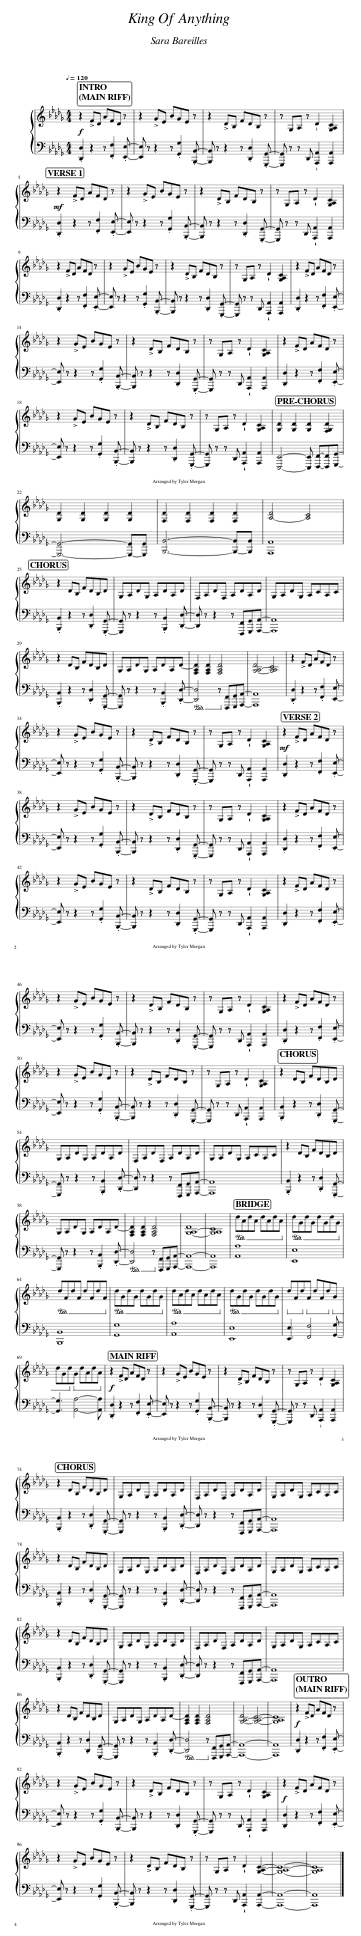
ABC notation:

X:1
%%score { 1 | 2 }
L:1/8
Q:1/4=120
M:4/4
I:linebreak $
K:Db
V:1 treble
V:2 bass
V:1
!f! z2 !>!FD AFD z | z2 !>!GE BGE z | z2 !>!DB, FDB, z | z G,A, z !wedge!D2 [G,A,C]2 |$!mf! z2 !>!FD AFD z | %5
 z2 !>!GE BGE z | z2 !>!DB, FDB, z | z G,A, z !wedge!D2 [G,A,C]2 |$ z2 !>!FD AFD z | z2 !>!GE BGE z | %10
 z2 !>!DB, FDB, z | z G,A, z !wedge!D2 [G,A,C]2 | z2 !>!FD AFD z |$ z2 !>!GE BGE z | z2 !>!DB, FDB, z | %15
 z G,A, z !wedge!D2 [G,A,C]2 | z2 !>!FD AFD z |$ z2 !>!GE BGE z | z2 !>!DB, FDB, z | z G,A, z !wedge!D2 [G,A,C]2 | %20
 [G,D]2 [G,D]2 [G,D]2 [F,G,D]2 |$ [G,D]2 [G,D]2 [G,D]2 [G,D]2 | [F,D]2 [F,D]2 [F,D]2 [F,D]2 | [A,-D]4 [A,C]4 |$ z2 DB, FDB,D | %25
 G,A,DG, A,DA,D | F,A,DF, A,DA,D | G,A,DG, A,CA,C |$ z2 DB, FDB,D | G,A,DG, A,DA,D- | %30
 [F,A,D]2 [F,A,D]2 [F,A,D]4 | [G,-A,-D]4 [G,A,C]4 | z2 !>!FD AFD z |$ z2 !>!GE BGE z | z2 !>!DB, FDB, z | %35
 z G,A, z !wedge!D2 [G,A,C]2 |!mf! z2 !>!FD AFD z |$ z2 !>!GE BGE z | z2 !>!DB, FDB, z | z G,A, z !wedge!D2 [G,A,C]2 | %40
 z2 !>!FD AFD z |$ z2 !>!GE BGE z | z2 !>!DB, FDB, z | z G,A, z !wedge!D2 [G,A,C]2 | z2 !>!FD AFD z |$ %45
 z2 !>!GE BGE z | z2 !>!DB, FDB, z | z G,A, z !wedge!D2 [G,A,C]2 | z2 !>!FD AFD z |$ z2 !>!GE BGE z | %50
 z2 !>!DB, FDB, z | z G,A, z !wedge!D2 [G,A,C]2 | z2 DB, FDB,D |$ G,A,DG, A,DA,D | F,A,DF, A,DA,D | %55
 G,A,DG, A,CA,C | z2 DB, FDB,D |$ G,A,DG, A,DA,D- | [F,A,D]2 [F,A,D]2 [F,A,D]4 | [G,-A,-D]8 | %60
 [G,A,C]8 | dAdA dAdA | dGdG dGdG |$ dFdF dFdF | dGdG dGdG | %65
 dAdA dAdA | dGdG dGdG | dFdF dFdG |$ dGdG dAdA |!f! z2 !>!FD AFD z | %70
 z2 !>!GE BGE z | z2 !>!DB, FDB, z | z G,A, z !wedge!D2 [G,A,C]2 |$ z2 DB, FDB,D | G,A,DG, A,DA,D | %75
 F,A,DF, A,DA,D | G,A,DG, A,CA,C |$ z2 DB, FDB,D | G,A,DG, A,DA,D | F,A,DF, A,DA,D | %80
 G,A,DG, A,CA,C |$ z2 DB, FDB,D | G,A,DG, A,DA,D | F,A,DF, A,DA,D | G,A,DG, A,CA,C |$ %85
 z2 DB, FDB,D | G,A,DG, A,DA,D- | [F,A,D]2 [F,A,D]2 [F,A,D]4 | [G,-A,-D]4 [G,A,C]4- | [G,A,C]8 | %90
!f! z2 !>!FD AFD z |$ z2 !>!GE BGE z | z2 !>!DB, FDB, z | z G,A, z !wedge!D2 [G,A,C]2 |!f! z2 !>!FD AFD z |$ %95
 z2 !>!GE BGE z | z2 !>!DB, FDB, z | z G,A, z !wedge!D2 [G,A,C]2- | [G,A,C]8- | [G,A,C]8 |] %100
V:2
 .[D,,D,]2 z2 z .[F,,F,]2 .[E,,E,]- | [E,,E,] z z2 z .[G,,G,]2 .[B,,,B,,]- | [B,,,B,,] z z2 z .[D,,D,]2 .[G,,,G,,]- | [G,,,G,,] z z D,, !wedge![A,,,A,,]2 [A,,,A,,]2 |$ .[D,,D,]2 z2 z .[F,,F,]2 .[E,,E,]- | %5
 [E,,E,] z z2 z .[G,,G,]2 .[B,,,B,,]- | [B,,,B,,] z z2 z .[D,,D,]2 .[G,,,G,,]- | [G,,,G,,] z z D,, !wedge![A,,,A,,]2 [A,,,A,,]2 |$ .[D,,D,]2 z2 z .[F,,F,]2 .[E,,E,]- | [E,,E,] z z2 z .[G,,G,]2 .[B,,,B,,]- | %10
 [B,,,B,,] z z2 z .[D,,D,]2 .[G,,,G,,]- | [G,,,G,,] z z D,, !wedge![A,,,A,,]2 [A,,,A,,]2 | .[D,,D,]2 z2 z .[F,,F,]2 .[E,,E,]- |$ [E,,E,] z z2 z .[G,,G,]2 .[B,,,B,,]- | [B,,,B,,] z z2 z .[D,,D,]2 .[G,,,G,,]- | %15
 [G,,,G,,] z z D,, !wedge![A,,,A,,]2 [A,,,A,,]2 | .[D,,D,]2 z2 z .[F,,F,]2 .[E,,E,]- |$ [E,,E,] z z2 z .[G,,G,]2 .[B,,,B,,]- | [B,,,B,,] z z2 z .[D,,D,]2 .[G,,,G,,]- | [G,,,G,,] z z D,, !wedge![A,,,A,,]2 [A,,,A,,]2 | %20
 [E,,,E,,]4- [E,,,E,,] [F,,,F,,]-[F,,,F,,][G,,,G,,]- |$ [G,,,G,,]6- [G,,,-G,,][G,,,G,,] | [B,,,B,,]6- [B,,,-B,,][B,,,B,,] | [A,,,A,,]8 |$ .[B,,,B,,]2 z2 z .[D,,D,]2 .[G,,,G,,]- | %25
 [G,,,G,,] z z2 z .[B,,,B,,]2 .[D,,D,]- | [D,,D,] z z2 z [F,,,F,,][G,,,G,,][A,,,A,,]- | [A,,,A,,]8 |$ .[B,,,B,,]2 z2 z .[D,,D,]2 .[G,,,G,,]- | [G,,,G,,] z z2 z .[B,,,B,,]2 .[D,,D,]- | %30
!ped! [D,,D,]4 z!ped-up! [F,,,F,,][G,,,G,,][A,,,A,,]- | [A,,,A,,]8 | .[D,,D,]2 z2 z .[F,,F,]2 .[E,,E,]- |$ [E,,E,] z z2 z .[G,,G,]2 .[B,,,B,,]- | [B,,,B,,] z z2 z .[D,,D,]2 .[G,,,G,,]- | %35
 [G,,,G,,] z z D,, !wedge![A,,,A,,]2 [A,,,A,,]2 | .[D,,D,]2 z2 z .[F,,F,]2 .[E,,E,]- |$ [E,,E,] z z2 z .[G,,G,]2 .[B,,,B,,]- | [B,,,B,,] z z2 z .[D,,D,]2 .[G,,,G,,]- | [G,,,G,,] z z D,, !wedge![A,,,A,,]2 [A,,,A,,]2 | %40
 .[D,,D,]2 z2 z .[F,,F,]2 .[E,,E,]- |$ [E,,E,] z z2 z .[G,,G,]2 .[B,,,B,,]- | [B,,,B,,] z z2 z .[D,,D,]2 .[G,,,G,,]- | [G,,,G,,] z z D,, !wedge![A,,,A,,]2 [A,,,A,,]2 | .[D,,D,]2 z2 z .[F,,F,]2 .[E,,E,]- |$ %45
 [E,,E,] z z2 z .[G,,G,]2 .[B,,,B,,]- | [B,,,B,,] z z2 z .[D,,D,]2 .[G,,,G,,]- | [G,,,G,,] z z D,, !wedge![A,,,A,,]2 [A,,,A,,]2 | .[D,,D,]2 z2 z .[F,,F,]2 .[E,,E,]- |$ [E,,E,] z z2 z .[G,,G,]2 .[B,,,B,,]- | %50
 [B,,,B,,] z z2 z .[D,,D,]2 .[G,,,G,,]- | [G,,,G,,] z z D,, !wedge![A,,,A,,]2 [A,,,A,,]2 | .[B,,,B,,]2 z2 z .[D,,D,]2 .[G,,,G,,]- |$ [G,,,G,,] z z2 z .[B,,,B,,]2 .[D,,D,]- | [D,,D,] z z2 z [F,,,F,,][G,,,G,,][A,,,A,,]- | %55
 [A,,,A,,]8 | .[B,,,B,,]2 z2 z .[D,,D,]2 .[G,,,G,,]- |$ [G,,,G,,] z z2 z .[B,,,B,,]2 .[D,,D,]- |!ped! [D,,D,]4 z!ped-up! [F,,,F,,][G,,,G,,][A,,,A,,]- | [A,,,A,,]8- | %60
 [A,,,A,,]8 |!ped! [A,,A,]8!ped-up! |!ped! [E,,E,]8!ped-up! |$!ped! [B,,,B,,]8!ped-up! |!ped! [G,,G,]8!ped-up! | %65
!ped! [A,,A,]8!ped-up! |!ped! [E,,E,]8!ped-up! |!ped! [E,,E,]3!ped-up!!ped! [F,,F,]4!ped-up!!ped! [G,,G,]- |$ [G,,G,]3!ped-up!!ped! [A,,A,]4- [A,,A,]!ped-up! | .[D,,D,]2 z2 z .[F,,F,]2 .[E,,E,]- | %70
 [E,,E,] z z2 z .[G,,G,]2 .[B,,,B,,]- | [B,,,B,,] z z2 z .[D,,D,]2 .[G,,,G,,]- | [G,,,G,,] z z D,, !wedge![A,,,A,,]2 [A,,,A,,]2 |$ .[B,,,B,,]2 z2 z .[D,,D,]2 .[G,,,G,,]- | [G,,,G,,] z z2 z .[B,,,B,,]2 .[D,,D,]- | %75
 [D,,D,] z z2 z [F,,,F,,][G,,,G,,][A,,,A,,]- | [A,,,A,,]8 |$ .[B,,,B,,]2 z2 z .[D,,D,]2 .[G,,,G,,]- | [G,,,G,,] z z2 z .[B,,,B,,]2 .[D,,D,]- | [D,,D,] z z2 z [F,,,F,,][G,,,G,,][A,,,A,,]- | %80
 [A,,,A,,]8 |$ .[B,,,B,,]2 z2 z .[D,,D,]2 .[G,,,G,,]- | [G,,,G,,] z z2 z .[B,,,B,,]2 .[D,,D,]- | [D,,D,] z z2 z [F,,,F,,][G,,,G,,][A,,,A,,]- | [A,,,A,,]8 |$ %85
 .[B,,,B,,]2 z2 z .[D,,D,]2 .[G,,,G,,]- | [G,,,G,,] z z2 z .[B,,,B,,]2 .[D,,D,]- |!ped! [D,,D,]4 z!ped-up! [F,,,F,,][G,,,G,,][A,,,A,,]- | [A,,,A,,]8- | [A,,,A,,]8 | %90
 .[D,,D,]2 z2 z .[F,,F,]2 .[E,,E,]- |$ [E,,E,] z z2 z .[G,,G,]2 .[B,,,B,,]- | [B,,,B,,] z z2 z .[D,,D,]2 .[G,,,G,,]- | [G,,,G,,] z z D,, !wedge![A,,,A,,]2 [A,,,A,,]2 | .[D,,D,]2 z2 z .[F,,F,]2 .[E,,E,]- |$ %95
 [E,,E,] z z2 z .[G,,G,]2 .[B,,,B,,]- | [B,,,B,,] z z2 z .[D,,D,]2 .[G,,,G,,]- | [G,,,G,,] z z D,, !wedge![A,,,A,,]2 [A,,,A,,]2- | [A,,,A,,]8- | [A,,,A,,]8 |] %100
